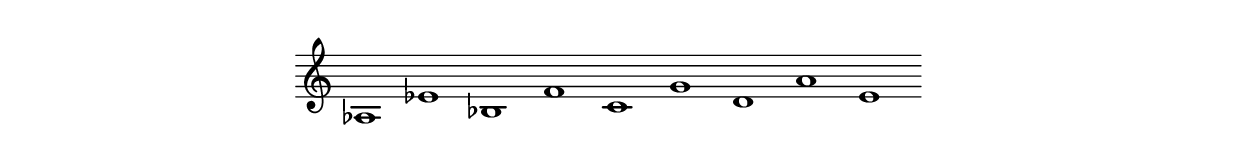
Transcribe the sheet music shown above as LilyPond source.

% add to all score examples
%%%%%%%%%%%%%%%%%%%%%%%%%%%
\version "2.18.2"
#(set-global-staff-size 20)
\paper {
  indent = 0\mm
  line-width = 110\mm
  oddHeaderMarkup = ""
  evenHeaderMarkup = ""
  oddFooterMarkup = ""
  evenFooterMarkup = ""
}

% remove footer
\header {
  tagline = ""
}
%%%%%%%%%%%%%%%%%%%%%%%%%%%

\relative c' {
        \override Staff.TimeSignature.stencil = ##f
         aes1 \bar ""
         ees'1 \bar ""
         bes1 \bar ""
         f'1 \bar ""
         c1 \bar ""
         g'1 \bar ""
         d1 \bar ""
         a'1 \bar ""
         e1 \bar ""
       }
